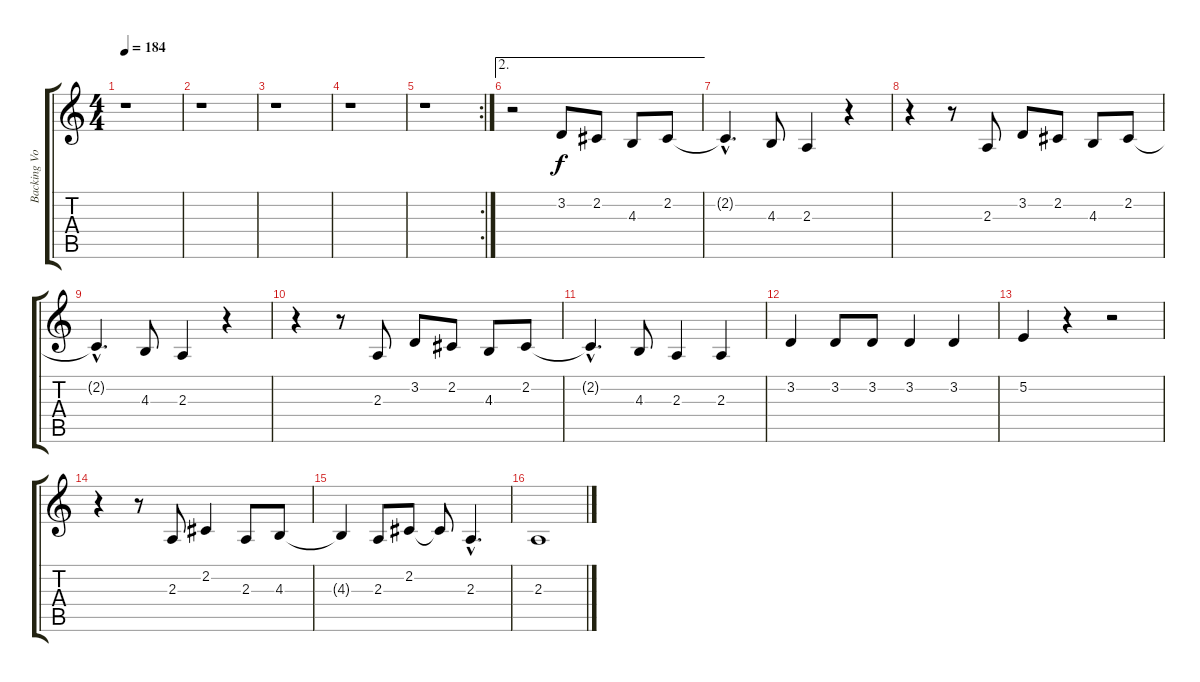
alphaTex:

\track ("Backing Vocals" "Backing Vo") {instrument choiraahs}
\staff {score tabs}
\tuning (E4 B3 G3 D3 A2 E2) {hide}
\ts (4 4)
\tempo 184
\clef g2
\ks c
r.1{dy f} |
r.1 |
r.1 |
r.1 |
\rc 2
r.1 |
\ae 2
r.2 3.2.8 2.2.8 4.3.8 2.2.8 |
2.2{hac t}.4{d} 4.3.8 2.3.4 r.4 |
r.4 r.8 2.3.8 3.2.8 2.2.8 4.3.8 2.2.8 |
2.2{hac t}.4{d} 4.3.8 2.3.4 r.4 |
r.4 r.8 2.3.8 3.2.8 2.2.8 4.3.8 2.2.8 |
2.2{hac t}.4{d} 4.3.8 2.3.4 2.3.4 |
3.2.4 3.2.8 3.2.8 3.2.4 3.2.4 |
5.2.4 r.4 r.2 |
r.4 r.8 2.3.8 2.2.4 2.3.8 4.3.8 |
4.3{t}.4 2.3.8 2.2.8 2.2{t}.8 2.3{hac}.4{d} |
2.3.1
